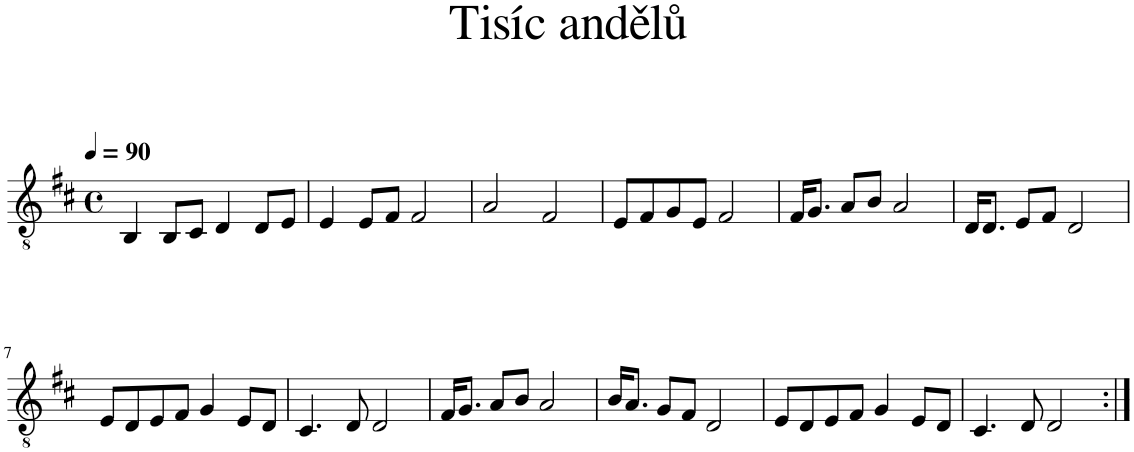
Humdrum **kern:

**kern
*part1
*staff1
*I"Elektrická kytara
*I'El. kyt.
*clefGv2
*k[f#c#]
*M4/4
*met(c)
*MM90
=1
4BB/
8BB/L
8C#/J
4D/
8D/L
8E/J
=2
4E/
8E/L
8F#/J
2F#/
=3
2A/
2F#/
=4
8E/L
8F#/
8G/
8E/J
2F#/
=5
16F#/KL
8.G/J
8A/L
8B/J
2A/
=6
16D/KL
8.D/J
8E/L
8F#/J
2D/
!!LO:LB:g=z
=7
8E/L
8D/
8E/
8F#/J
4G/
8E/L
8D/J
=8
4.C#/
8D/
2D/
=9
16F#/KL
8.G/J
8A/L
8B/J
2A/
=10
16B/KL
8.A/J
8G/L
8F#/J
2D/
=11
8E/L
8D/
8E/
8F#/J
4G/
8E/L
8D/J
=12
4.C#/
8D/
2D/
=:|!
*-
